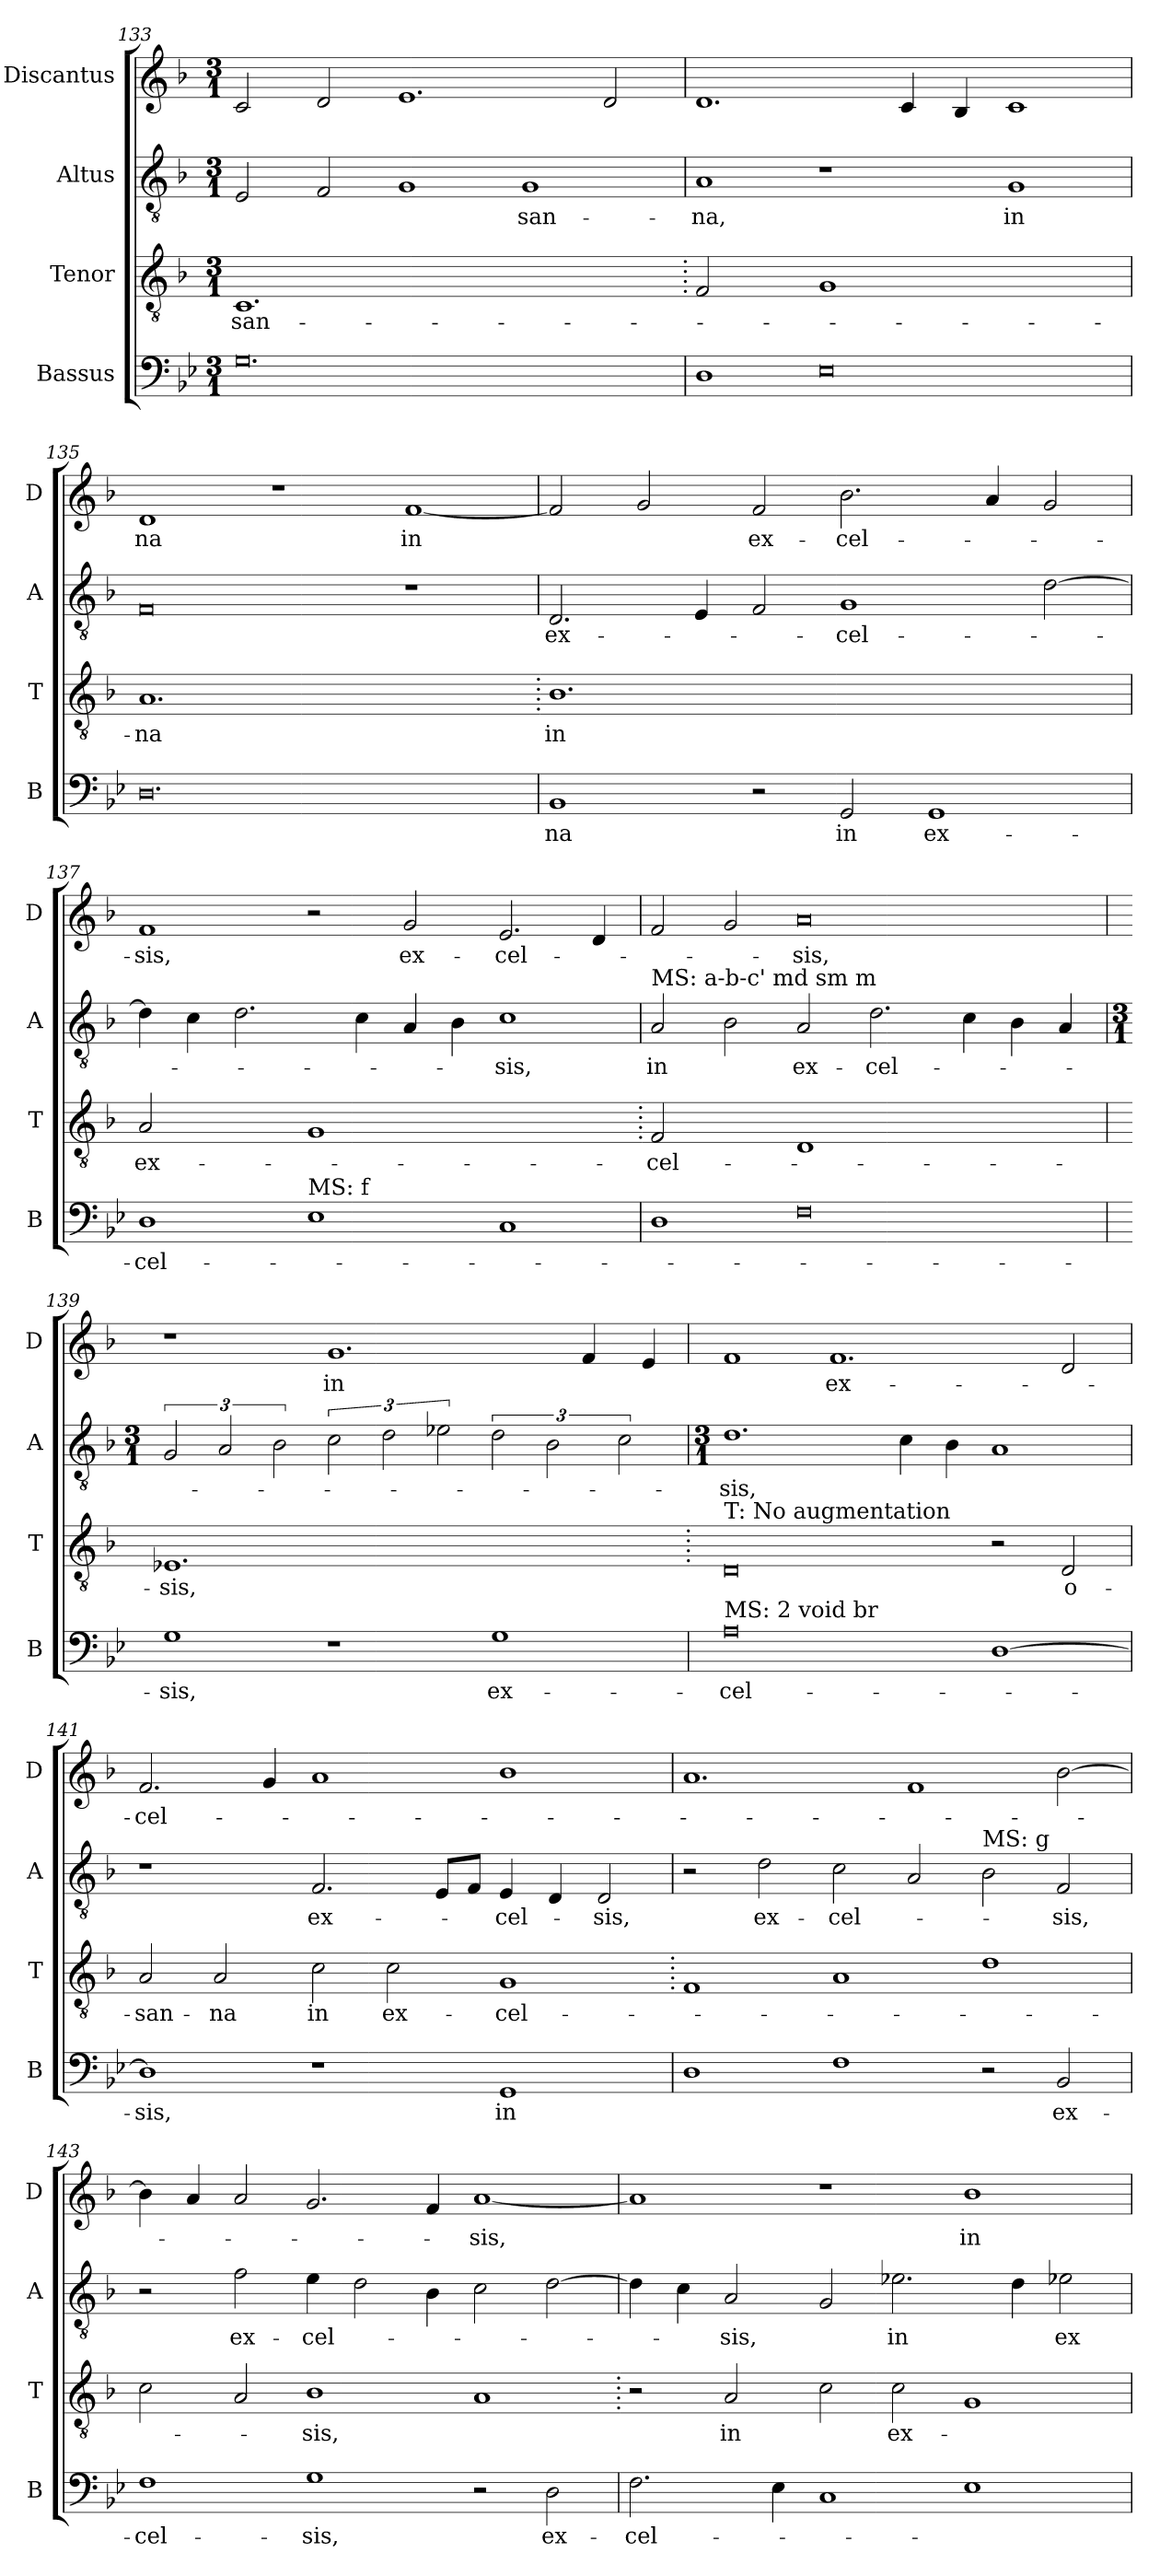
**kern	**text	**kern	**text	**kern	**text	**kern	**text
*part4	*part4	*part3	*part3	*part2	*part2	*part1	*part1
*staff4	*staff4	*staff3	*staff3	*staff2	*staff2	*staff1	*staff1
*I"Bassus	*	*I"Tenor	*	*I"Altus	*	*I"Discantus	*
*I'B	*	*I'T	*	*I'A	*	*I'D	*
*clefF4	*	*clefGv2	*	*clefGv2	*	*clefG2	*
*k[b-e-]	*	*k[b-]	*	*k[b-]	*	*k[b-]	*
*M3/1	*	*M3/1	*	*M3/1	*	*M3/1	*
=133	=133	=133	=133	=133	=133	=133	=133
!	!	!LO:N:vis=1.	!	!	!	!	!
0.G	.	0.C	-san-	2E	.	2c	.
.	.	.	.	2F	.	2d	.
.	.	.	.	1G	.	1.e	.
.	.	.	.	1G	-san-	.	.
.	.	.	.	.	.	2d	.
=134	=134	=134.	=134	=134	=134	=134	=134
!	!	!LO:N:vis=2	!	!	!	!	!
1D	.	1F	.	1A	-na,	1.d	.
!	!	!LO:N:vis=1	!	!	!	!	!
0E-	.	0G	.	1r	.	.	.
.	.	.	.	.	.	4c	.
.	.	.	.	.	.	4B-	.
.	.	.	.	1G	in	1c	.
=135	=135	=135	=135	=135	=135	=135	=135
!	!	!LO:N:vis=1.	!	!	!	!	!
0.D	.	0.A	-na	0F	.	1d	-na
.	.	.	.	.	.	1r	.
.	.	.	.	1r	.	[1f	in
=136	=136	=136.	=136	=136	=136	=136	=136
!	!	!LO:N:vis=1.	!	!	!	!	!
1BB-	-na	0.B-	in	2.D	ex-	2f]	.
.	.	.	.	.	.	2g	.
.	.	.	.	4E	.	.	.
2r	.	.	.	2F	.	2f	ex-
2GG	in	.	.	1G	-cel-	2.b-	-cel-
1GG	ex-	.	.	.	.	.	.
.	.	.	.	.	.	4a	.
.	.	.	.	[2d	.	2g	.
=137	=137	=137	=137	=137	=137	=137	=137
!	!	!LO:N:vis=2	!	!	!	!	!
1D	-cel-	1A	ex-	4d]	.	1f	-sis,
.	.	.	.	4c	.	.	.
.	.	.	.	2.d	.	.	.
!LO:TX:a:t=MS&colon; f	!	!	!	!	!	!	!
!	!	!LO:N:vis=1	!	!	!	!	!
1E-	.	0G	.	.	.	2r	.
.	.	.	.	4c	.	.	.
.	.	.	.	4A	.	2g	ex-
.	.	.	.	4B-	.	.	.
1C	.	.	.	1c	-sis,	2.e	-cel-
.	.	.	.	.	.	4d	.
=138	=138	=138.	=138	=138	=138	=138	=138
!	!	!	!	!LO:TX:a:t=MS&colon; a-b-c' md sm m	!	!	!
!	!	!LO:N:vis=2	!	!	!	!	!
1D	.	1F	-cel-	2A	in	2f	.
.	.	.	.	2B-	.	2g	.
!	!	!LO:N:vis=1	!	!	!	!	!
0F	.	0D	.	2A	ex-	0a	-sis,
.	.	.	.	2.d	-cel-	.	.
.	.	.	.	4c	.	.	.
.	.	.	.	4B-	.	.	.
.	.	.	.	4A	.	.	.
=139	=139	=139	=139	=139	=139	=139	=139
*	*	*	*	*M3/1	*	*	*
!	!	!LO:N:vis=1.	!	!	!	!	!
1G	-sis,	0.E-X	-sis,	3G	.	1r	.
.	.	.	.	3A	.	.	.
.	.	.	.	3B-	.	.	.
1r	.	.	.	3c	.	1.g	in
.	.	.	.	3d	.	.	.
.	.	.	.	3e-X	.	.	.
1G	ex-	.	.	3d	.	.	.
.	.	.	.	3B-	.	.	.
.	.	.	.	.	.	4f	.
.	.	.	.	3c	.	.	.
.	.	.	.	.	.	4e	.
=140	=140	=140.	=140	=140	=140	=140	=140
*	*	*	*	*M3/1	*	*	*
!	!	!LO:TX:a:t=T&colon; No augmentation	!	!	!	!	!
!LO:TX:a:t=MS&colon; 2 void br	!	!	!	!	!	!	!
0A	-cel-	0D	.	1.d	-sis,	1f	.
.	.	.	.	.	.	1.f	ex-
.	.	.	.	4c	.	.	.
.	.	.	.	4B-	.	.	.
[1D	.	2r	.	1A	.	.	.
.	.	2D	o-	.	.	2d	.
=141	=141	=141	=141	=141	=141	=141	=141
1D]	-sis,	2A	-san-	1r	.	2.f	-cel-
.	.	2A	-na	.	.	.	.
.	.	.	.	.	.	4g	.
1r	.	2c	in	2.F	ex-	1a	.
.	.	2c	ex-	.	.	.	.
.	.	.	.	8EL	.	.	.
.	.	.	.	8FJ	.	.	.
1GG	in	1G	-cel-	4E	-cel-	1b-	.
.	.	.	.	4D	.	.	.
.	.	.	.	2D	-sis,	.	.
=142	=142	=142.	=142	=142	=142	=142	=142
1D	.	1F	.	2r	.	1.a	.
.	.	.	.	2d	ex-	.	.
1F	.	1A	.	2c	-cel-	.	.
.	.	.	.	2A	.	1f	.
!	!	!	!	!LO:TX:a:t=MS&colon; g	!	!	!
2r	.	1d	.	2B-	.	.	.
2BB-	ex-	.	.	2F	-sis,	[2b-	.
=143	=143	=143	=143	=143	=143	=143	=143
1F	-cel-	2c	.	2r	.	4b-]	.
.	.	.	.	.	.	4a	.
.	.	2A	.	2f	ex-	2a	.
1G	-sis,	1B-	-sis,	4e	-cel-	2.g	.
.	.	.	.	2d	.	.	.
.	.	.	.	4B-	.	4f	.
2r	.	1A	.	2c	.	[1a	-sis,
2D	ex-	.	.	[2d	.	.	.
=144	=144	=144.	=144	=144	=144	=144	=144
2.F	-cel-	2r	.	4d]	.	1a]	.
.	.	.	.	4c	.	.	.
.	.	2A	in	2A	-sis,	.	.
4E-	.	.	.	.	.	.	.
1C	.	2c	.	2G	.	1r	.
.	.	2c	ex-	2.e-X	in	.	.
1E-	.	1G	.	.	.	1b-	in
.	.	.	.	4d	.	.	.
.	.	.	.	2e-X	ex-	.	.
=	=	=	=	=	=	=	=
*-	*-	*-	*-	*-	*-	*-	*-
